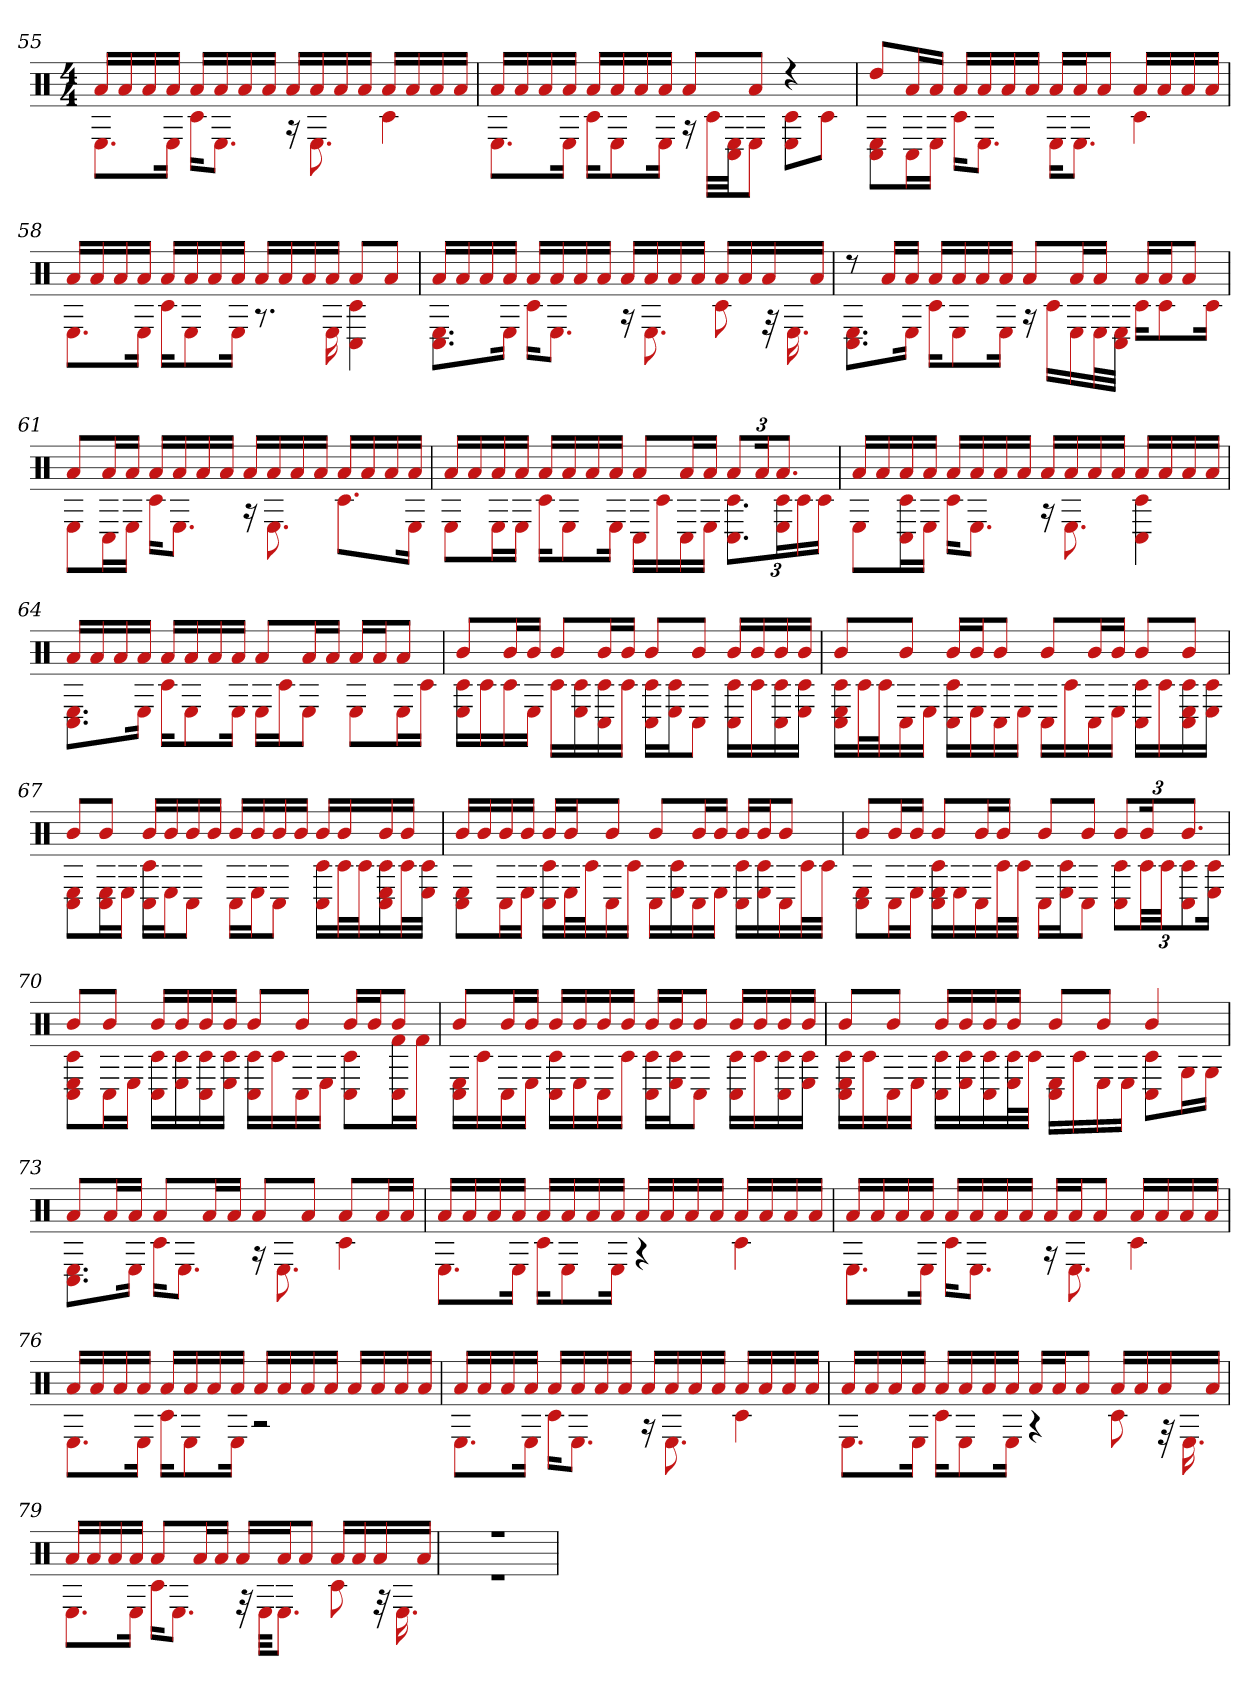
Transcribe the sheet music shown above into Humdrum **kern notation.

**kern
*part1
*staff1
*clefX
*k[]
*M4/4
=55
*^
16aLL	8.EL
16a	.
16a	.
16aJJ	16EJk
16aLL	16c#KL
16a	8.EJ
16a	.
16aJJ	.
16aLL	16r
16a	8.E
16a	.
16aJJ	.
16aLL	4c#
16a	.
16a	.
16aJJ	.
=56	=56
16aLL	8.EL
16a	.
16a	.
16aJJ	16EJk
16aLL	16c#KL
16a	8E
16a	.
16aJJ	16EJk
8aL	16r
.	32c#LLL
.	32C# 32EJJ
8aJ	8EJ
4r	8E 8c#L
.	8c#J
=57	=57
8ddL	8C# 8EL
16aL	16C#L
16aJJ	16EJJ
16aLL	16c#KL
16a	8.EJ
16a	.
16aJJ	.
16aLL	16EKL
16aJ	8.EJ
8aJ	.
16aLL	4c#
16a	.
16a	.
16aJJ	.
=58	=58
16aLL	8.EL
16a	.
16a	.
16aJJ	16EJk
16aLL	16c#KL
16a	8E
16a	.
16aJJ	16EJk
16aLL	8.r
16a	.
16a	.
16aJJ	16E
8aL	4C# 4c#
8aJ	.
=59	=59
16aLL	8.C# 8.EL
16a	.
16a	.
16aJJ	16EJk
16aLL	16c#KL
16a	8.EJ
16a	.
16aJJ	.
16aLL	16r
16a	8.E
16a	.
16aJJ	.
16aLL	8c#
16a	.
16a	32r
.	16.E
16aJJ	.
=60	=60
8r	8.E 8.C#L
16aLL	.
16aJJ	16EJk
16aLL	16c#KL
16a	8E
16a	.
16aJJ	16EJk
8aL	16r
.	16c#LL
16aL	16E
16aJJ	32EL
.	32C# 32EJJJ
16aLL	16c#KL
16aJ	8c#
8aJ	.
.	16c#Jk
=61	=61
8aL	8EL
16aL	16C#L
16aJJ	16EJJ
16aLL	16c#KL
16a	8.EJ
16a	.
16aJJ	.
16aLL	16r
16a	8.E
16a	.
16aJJ	.
16aLL	8.c#L
16a	.
16a	.
16aJJ	16EJk
=62	=62
16aLL	8EL
16a	.
16a	16EL
16aJJ	16EJJ
16aLL	16c#KL
16a	8E
16a	.
16aJJ	16EJk
8aL	16C#LL
.	16c#
16aL	16C#
16aJJ	16EJJ
12aL	12.C# 12.c#L
24ak	.
12.aJ	24E 24c#L
.	24c#
.	24c#JJ
=63	=63
16aLL	8EL
16a	.
16a	16C# 16c#L
16aJJ	16EJJ
16aLL	16c#KL
16a	8.EJ
16a	.
16aJJ	.
16aLL	16r
16a	8.E
16a	.
16aJJ	.
16aLL	4C# 4c#
16a	.
16a	.
16aJJ	.
=64	=64
16aLL	8.C# 8.EL
16a	.
16a	.
16aJJ	16EJk
16aLL	16c#KL
16a	8E
16a	.
16aJJ	16EJk
8aL	16ELL
.	16c#J
16aL	8EJ
16aJJ	.
16aLL	8EL
16aJ	.
8aJ	16EL
.	16c#JJ
=65	=65
8bL	16E 16c#LL
.	16c#
16bL	16c#
16bJJ	16EJJ
8bL	16c#LL
.	16E 16c#
16bL	16c# 16C#
16bJJ	16c#JJ
8bL	16C# 16c#LL
.	16E 16c#J
8bJ	8C#J
16bLL	16C# 16c#LL
16b	16c#
16b	16c# 16C#
16bJJ	16E 16c#JJ
=66	=66
8bL	16C# 16E 16c#LL
.	32c#L
.	32c#J
8bJ	16C#
.	16EJJ
16bLL	16C# 16c#LL
16bJ	16E
8bJ	16C#
.	16EJJ
8bL	16C#LL
.	16c#
16bL	16C#
16bJJ	16EJJ
8bL	16C# 16c#LL
.	16c#
8bJ	16c# 16C# 16E
.	16E 16c#JJ
=67	=67
8bL	8C# 8EL
8bJ	16E 16C#L
.	16EJJ
16bLL	16C# 16c#LL
16b	16EJ
16b	8C#J
16bJJ	.
16bLL	16C#LL
16b	16EJ
16b	8C#J
16bJJ	.
16bLL	16C# 16c#LL
16b	32c#L
.	32c#J
16b	16c# 16C# 16E
16bJJ	32c#L
.	32E 32c#JJJ
=68	=68
16bLL	8C# 8EL
16b	.
16b	16C#L
16bJJ	16EJJ
16bLL	16C# 16c#LL
16bJ	32EL
.	32c#J
8bJ	16C#
.	16c#JJ
8bL	16C#LL
.	16E 16c#
16bL	16C#
16bJJ	16EJJ
16bLL	16C# 16c#LL
16bJ	16E 16c#
8bJ	16C#
.	32c#L
.	32c#JJJ
=69	=69
8bL	8C# 8EL
16bL	16C#L
16bJJ	16EJJ
8bL	16E 16C# 16c#LL
.	16E
16bL	16C#
16bJJ	32c#L
.	32c#JJJ
8bL	16C#LL
.	16E 16c#J
8bJ	8C#J
12bL	12C# 12c#L
24bk	48c#LL
.	48c#JJ
12.bJ	12C# 12c#
.	24E 24c#Jk
=70	=70
8bL	8c# 8C# 8EL
8bJ	16C#L
.	16EJJ
16bLL	16c# 16C#LL
16b	16E 16c#
16b	16c# 16C#
16bJJ	16E 16c#JJ
8bL	16C# 16c#LL
.	16c#
8bJ	16C#
.	16EJJ
16bLL	8C# 8c#L
16bJ	.
8bJ	16C# 16f#L
.	16f#JJ
=71	=71
8bL	16C# 16ELL
.	16c#
16bL	16C#
16bJJ	16EJJ
16bLL	16C# 16c#LL
16b	16E
16b	16C#
16bJJ	16c#JJ
16bLL	16c# 16C#LL
16bJ	16E 16c#J
8bJ	8C#J
16bLL	16C# 16c#LL
16b	16c#
16b	16c# 16C#
16bJJ	16E 16c#JJ
=72	=72
8bL	16E 16c# 16C#LL
.	16c#
8bJ	16C#
.	16EJJ
16bLL	16C# 16c#LL
16b	16E 16c#
16b	16c# 16C#
16bJJ	32E 32c#L
.	32c#JJJ
8bL	16E 16C#LL
.	16c#
8bJ	16E
.	16EJJ
4b	8C# 8c#L
.	16GL
.	16GJJ
=73	=73
8aL	8.C# 8.EL
16aL	.
16aJJ	16EJk
8aL	16c#KL
.	8.EJ
16aL	.
16aJJ	.
8aL	16r
.	8.E
8aJ	.
8aL	4c#
16aL	.
16aJJ	.
=74	=74
16aLL	8.EL
16a	.
16a	.
16aJJ	16EJk
16aLL	16c#KL
16a	8E
16a	.
16aJJ	16EJk
16aLL	4r
16a	.
16a	.
16aJJ	.
16aLL	4c#
16a	.
16a	.
16aJJ	.
=75	=75
16aLL	8.EL
16a	.
16a	.
16aJJ	16EJk
16aLL	16c#KL
16a	8.EJ
16a	.
16aJJ	.
16aLL	16r
16aJ	8.E
8aJ	.
16aLL	4c#
16a	.
16a	.
16aJJ	.
=76	=76
16aLL	8.EL
16a	.
16a	.
16aJJ	16EJk
16aLL	16c#KL
16a	8E
16a	.
16aJJ	16EJk
16aLL	2r
16a	.
16a	.
16aJJ	.
16aLL	.
16a	.
16a	.
16aJJ	.
=77	=77
16aLL	8.EL
16a	.
16a	.
16aJJ	16EJk
16aLL	16c#KL
16a	8.EJ
16a	.
16aJJ	.
16aLL	16r
16a	8.E
16a	.
16aJJ	.
16aLL	4c#
16a	.
16a	.
16aJJ	.
=78	=78
16aLL	8.EL
16a	.
16a	.
16aJJ	16EJk
16aLL	16c#KL
16a	8E
16a	.
16aJJ	16EJk
16aLL	4r
16aJ	.
8aJ	.
16aLL	8c#
16a	.
16a	32r
.	16.E
16aJJ	.
=79	=79
16aLL	8.EL
16a	.
16a	.
16aJJ	16EJk
8aL	16c#KL
.	8.EJ
16aL	.
16aJJ	.
16aLL	32r
.	32EKKL
16aJ	8.EJ
8aJ	.
16aLL	8c#
16a	.
16a	32r
.	16.E
16aJJ	.
=80	=80
1r	1r
*v	*v
=
*-
